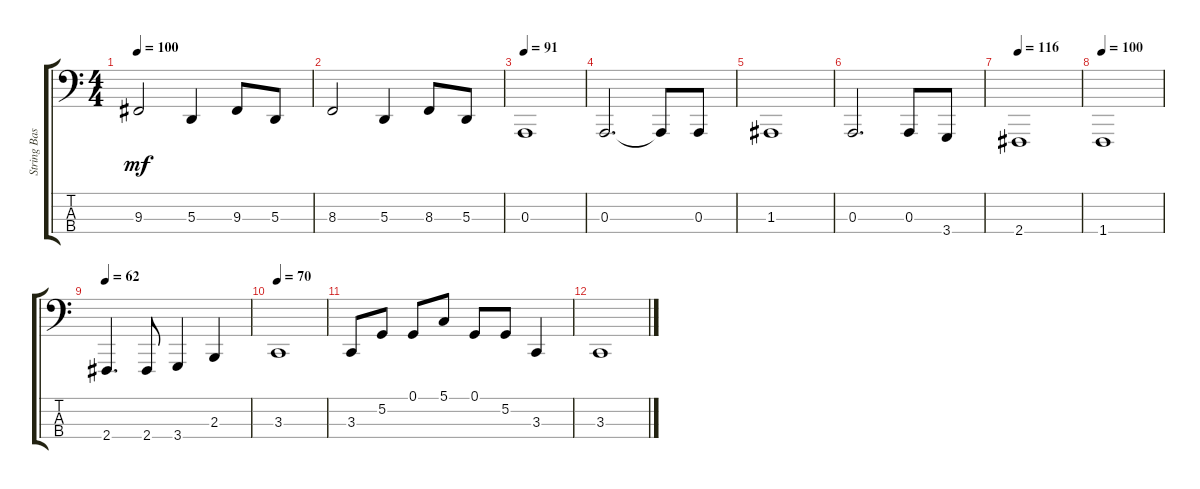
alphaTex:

\track ("String Bass" "String Bas") {instrument stringensemble1}
\staff {score tabs}
\tuning (G2 D2 A1 E1) {hide}
\ts (4 4)
\tempo 100
\clef f4
\ks c
9.3.2{dy mf} 5.3.4 9.3.8 5.3.8 |
8.3.2 5.3.4 8.3.8 5.3.8 |
\tempo 91
0.3.1 |
0.3.2{d} 0.3{t}.8 0.3.8 |
1.3.1 |
0.3.2{d} 0.3.8 3.4.8 |
\tempo 116
2.4.1 |
\tempo 100
1.4.1 |
\tempo 30
\tempo 62
2.4.4{d} 2.4.8 3.4.4 2.3.4 |
\tempo 70
3.3.1 |
3.3.8 5.2.8 0.1.8 5.1.8 0.1.8 5.2.8 3.3.4 |
3.3.1
